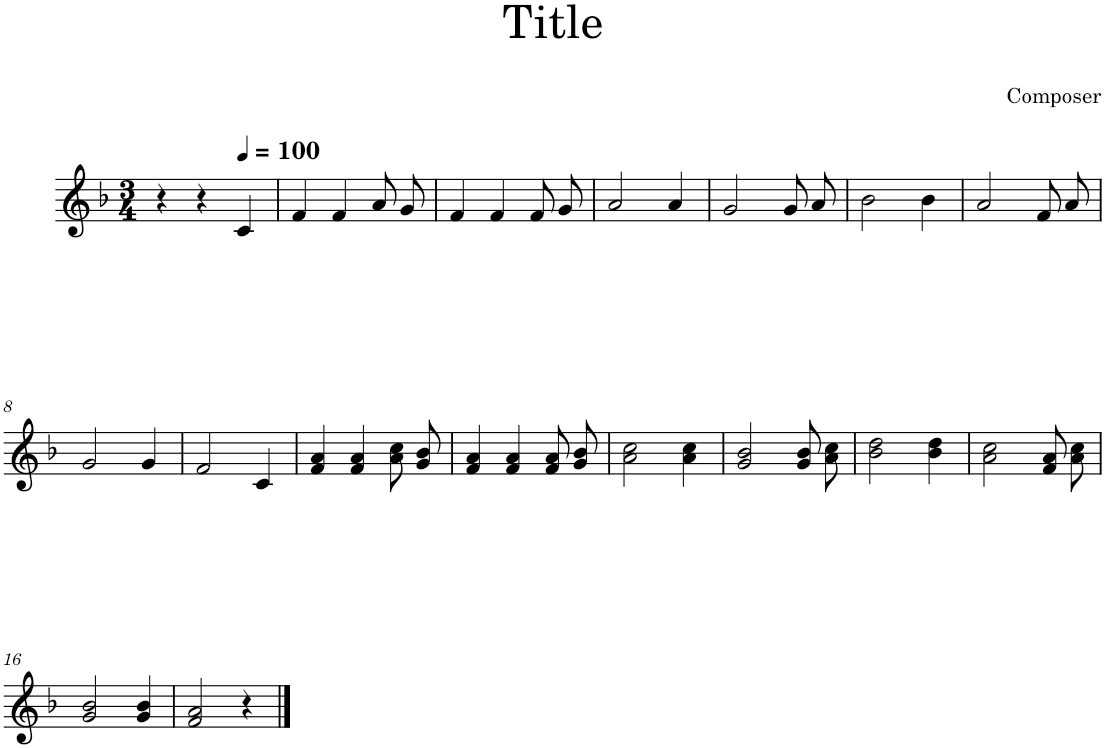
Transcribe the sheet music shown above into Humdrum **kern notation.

**kern
*part1
*staff1
*I"Acoustic Guitar
*I'Guit.
*clefG2
*k[b-]
*M3/4
=1
4r
4r
*MM100
4c/
=2
4f/
4f/
8a/L
8g/J
=3
4f/
4f/
8f/L
8g/J
=4
2a/
4a/
=5
2g/
8g/L
8a/J
=6
2b-\
4b-\
=7
2a/
8f/L
8a/J
!!LO:LB:g=z
=8
2g/
4g/
=9
2f/
4c/
=10
4f/ 4a/
4f/ 4a/
8a/ 8cc/L
8g/ 8b-/J
=11
4f/ 4a/
4f/ 4a/
8f/ 8a/L
8g/ 8b-/J
=12
2a\ 2cc\
4a\ 4cc\
=13
2g/ 2b-/
8g/ 8b-/L
8a/ 8cc/J
=14
2b-\ 2dd\
4b-\ 4dd\
=15
2a\ 2cc\
8f/ 8a/L
8a/ 8cc/J
!!LO:LB:g=z
=16
2g/ 2b-/
4g/ 4b-/
=17
2f/ 2a/
4r
==
*-
